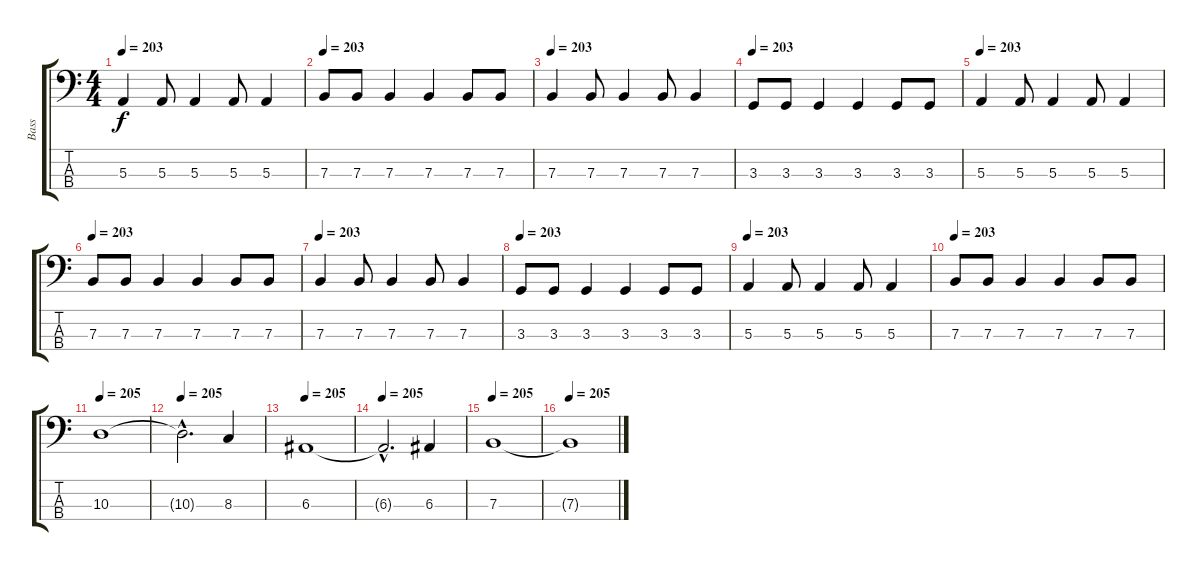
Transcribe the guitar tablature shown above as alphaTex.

\track ("Bass" "Bass") {instrument electricbasspick}
\staff {score tabs}
\tuning (D2 A1 E1 B0) {hide}
\ts (4 4)
\tempo 203
\clef f4
\ks c
5.3.4{dy f} 5.3.8 5.3.4 5.3.8 5.3.4 |
\tempo 203
7.3.8 7.3.8 7.3.4 7.3.4 7.3.8 7.3.8 |
\tempo 203
7.3.4 7.3.8 7.3.4 7.3.8 7.3.4 |
\tempo 203
3.3.8 3.3.8 3.3.4 3.3.4 3.3.8 3.3.8 |
\tempo 203
5.3.4 5.3.8 5.3.4 5.3.8 5.3.4 |
\tempo 203
7.3.8 7.3.8 7.3.4 7.3.4 7.3.8 7.3.8 |
\tempo 203
7.3.4 7.3.8 7.3.4 7.3.8 7.3.4 |
\tempo 203
3.3.8 3.3.8 3.3.4 3.3.4 3.3.8 3.3.8 |
\tempo 203
5.3.4 5.3.8 5.3.4 5.3.8 5.3.4 |
\tempo 203
7.3.8 7.3.8 7.3.4 7.3.4 7.3.8 7.3.8 |
\tempo 205
10.3.1 |
\tempo 205
10.3{hac t}.2{d} 8.3.4 |
\tempo 205
6.3.1 |
\tempo 205
6.3{hac t}.2{d} 6.3.4 |
\tempo 205
7.3.1 |
\tempo 205
7.3{t}.1
